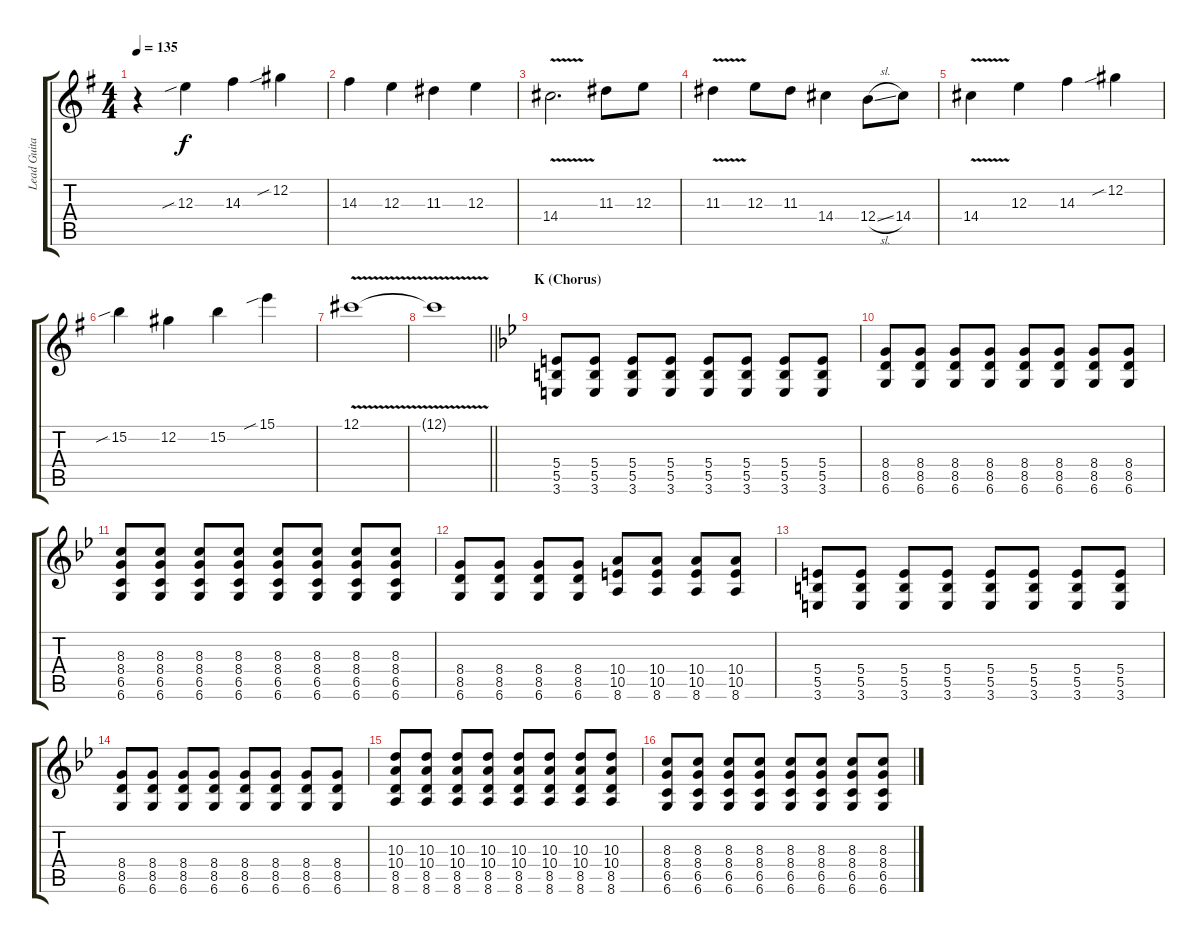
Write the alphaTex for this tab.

\track ("Lead Guitar (Kristian Niemann)" "Lead Guita") {instrument distortionguitar}
\staff {score tabs}
\tuning (Db4 Ab3 E3 B2 Gb2 Db2) {hide}
\ts (4 4)
\tempo 135
\clef g2
\ks eminor
r.4{dy f} 12.3{sib}.4 14.3.4 12.2{sib}.4 |
14.3.4 12.3.4 11.3.4 12.3.4 |
14.4{v}.2{d} 11.3.8 12.3.8 |
11.3{v}.4 12.3.8 11.3.8 14.4.4 12.4{sl}.8 14.4.8 |
14.4{v}.4 12.3.4 14.3.4 12.2{sib}.4 |
15.2{sib}.4 12.2.4 15.2.4 15.1{sib}.4 |
12.1{v}.1 |
\barLineRight lightlight
12.1{t}.1 |
\section ("" "K (Chorus)")
\ks gminor
(5.4 5.5 3.6).8 (5.4 5.5 3.6).8 (5.4 5.5 3.6).8 (5.4 5.5 3.6).8 (5.4 5.5 3.6).8 (5.4 5.5 3.6).8 (5.4 5.5 3.6).8 (5.4 5.5 3.6).8 |
(8.4 8.5 6.6).8 (8.4 8.5 6.6).8 (8.4 8.5 6.6).8 (8.4 8.5 6.6).8 (8.4 8.5 6.6).8 (8.4 8.5 6.6).8 (8.4 8.5 6.6).8 (8.4 8.5 6.6).8 |
(8.3 8.4 6.5 6.6).8 (8.3 8.4 6.5 6.6).8 (8.3 8.4 6.5 6.6).8 (8.3 8.4 6.5 6.6).8 (8.3 8.4 6.5 6.6).8 (8.3 8.4 6.5 6.6).8 (8.3 8.4 6.5 6.6).8 (8.3 8.4 6.5 6.6).8 |
(8.4 8.5 6.6).8 (8.4 8.5 6.6).8 (8.4 8.5 6.6).8 (8.4 8.5 6.6).8 (10.4 10.5 8.6).8 (10.4 10.5 8.6).8 (10.4 10.5 8.6).8 (10.4 10.5 8.6).8 |
(5.4 5.5 3.6).8 (5.4 5.5 3.6).8 (5.4 5.5 3.6).8 (5.4 5.5 3.6).8 (5.4 5.5 3.6).8 (5.4 5.5 3.6).8 (5.4 5.5 3.6).8 (5.4 5.5 3.6).8 |
(8.4 8.5 6.6).8 (8.4 8.5 6.6).8 (8.4 8.5 6.6).8 (8.4 8.5 6.6).8 (8.4 8.5 6.6).8 (8.4 8.5 6.6).8 (8.4 8.5 6.6).8 (8.4 8.5 6.6).8 |
(10.3 10.4 8.5 8.6).8 (10.3 10.4 8.5 8.6).8 (10.3 10.4 8.5 8.6).8 (10.3 10.4 8.5 8.6).8 (10.3 10.4 8.5 8.6).8 (10.3 10.4 8.5 8.6).8 (10.3 10.4 8.5 8.6).8 (10.3 10.4 8.5 8.6).8 |
(8.3 8.4 6.5 6.6).8 (8.3 8.4 6.5 6.6).8 (8.3 8.4 6.5 6.6).8 (8.3 8.4 6.5 6.6).8 (8.3 8.4 6.5 6.6).8 (8.3 8.4 6.5 6.6).8 (8.3 8.4 6.5 6.6).8 (8.3 8.4 6.5 6.6).8
